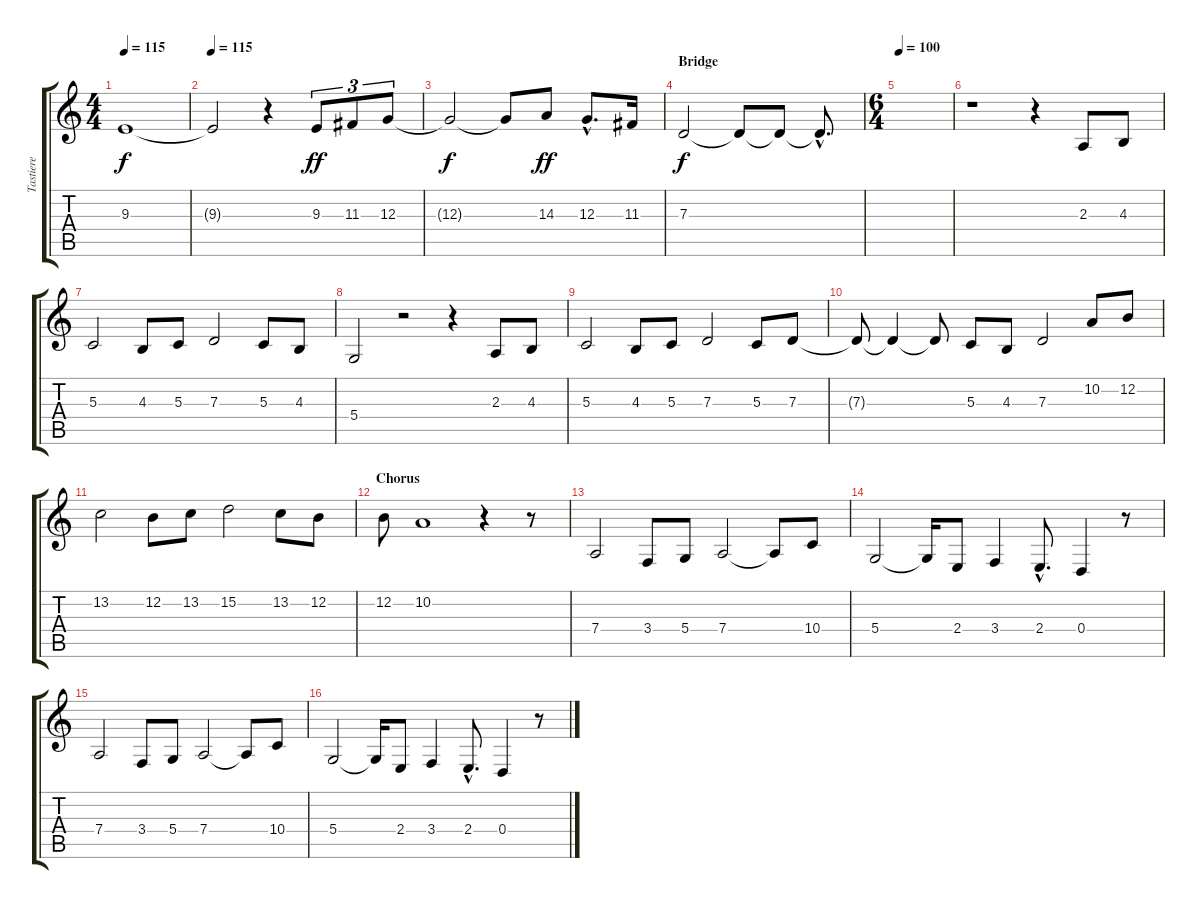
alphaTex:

\track ("Tastiere" "Tastiere") {instrument stringensemble2}
\staff {score tabs}
\tuning (E4 B3 G3 D3 A2 E2) {hide}
\ts (4 4)
\tempo 115
\clef g2
\ks c
9.3{t}.1{dy f} |
\tempo 115
9.3{t}.2 r.4 9.3.8{tu (3 2) dy ff} 11.3.8{tu (3 2)} 12.3.8{tu (3 2)} |
12.3{t}.2{dy f} 12.3{t}.8 14.3.8{dy ff} 12.3{hac}.8{d} 11.3.16 |
\section ("" "Bridge")
7.3.2{dy f} 7.3{t}.8 7.3{t}.8 7.3{hac t}.8{d} |
\ts (6 4)
\tempo 100
|
r.1 r.4 2.3.8 4.3.8 |
5.3.2 4.3.8 5.3.8 7.3.2 5.3.8 4.3.8 |
5.4.2 r.2 r.4 2.3.8 4.3.8 |
5.3.2 4.3.8 5.3.8 7.3.2 5.3.8 7.3.8 |
7.3{t}.8 7.3{t}.4 7.3{t}.8 5.3.8 4.3.8 7.3.2 10.2.8 12.2.8 |
13.2.2 12.2.8 13.2.8 15.2.2 13.2.8 12.2.8 |
\section ("" "Chorus")
12.2.8 10.2.1 r.4 r.8 |
7.4.2 3.4.8 5.4.8 7.4.2 7.4{t}.8 10.4.8 |
5.4.2 5.4{t}.16 2.4.8 3.4.4 2.4{hac}.8{d} 0.4.4 r.8 |
7.4.2 3.4.8 5.4.8 7.4.2 7.4{t}.8 10.4.8 |
5.4.2 5.4{t}.16 2.4.8 3.4.4 2.4{hac}.8{d} 0.4.4 r.8
